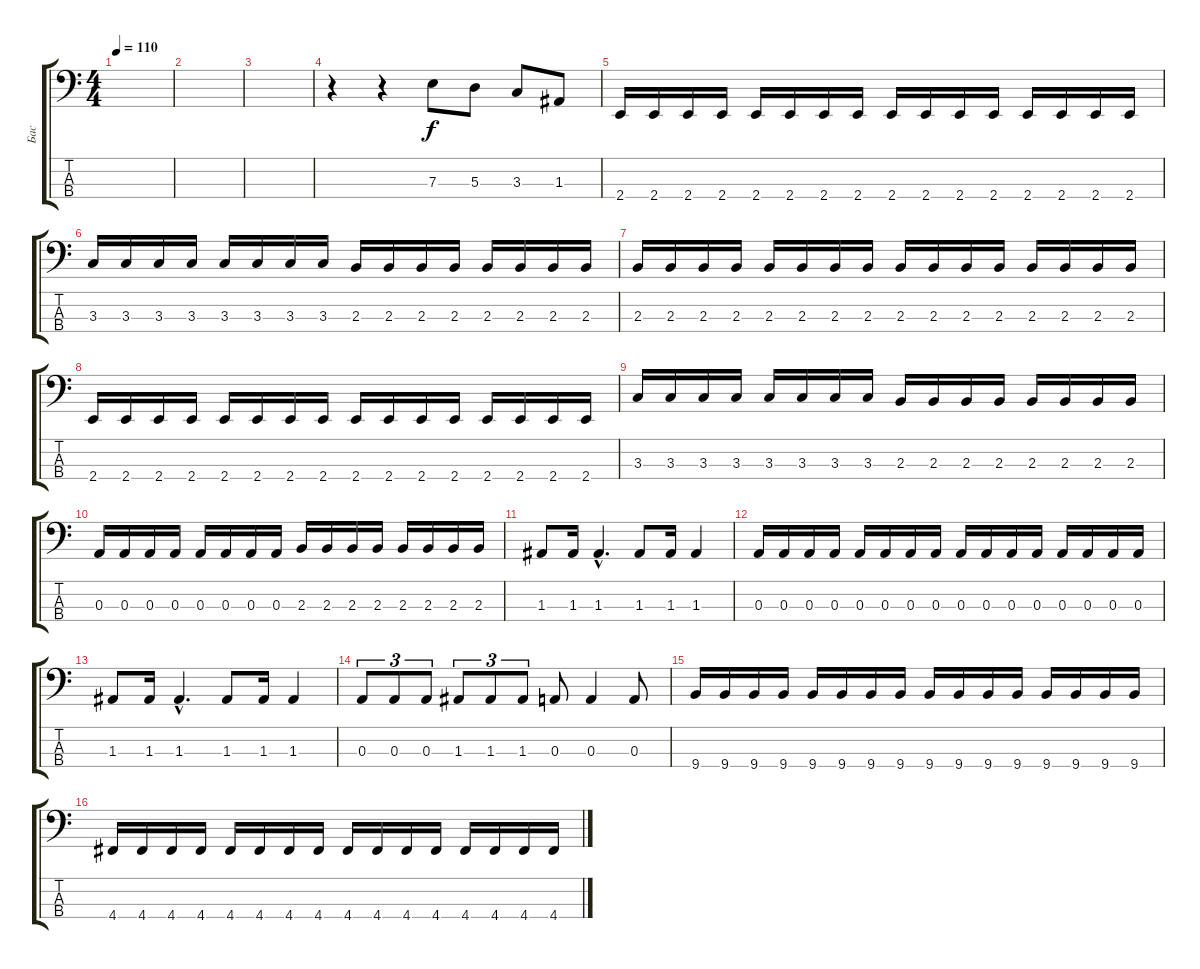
\track ("Бас" "Бас") {instrument electricbasspick}
\staff {score tabs}
\tuning (G2 D2 A1 D1) {hide}
\ts (4 4)
\tempo 110
\clef f4
\ks c
|
|
|
r.4 r.4 7.3.8 5.3.8 3.3.8 1.3.8 |
2.4.16 2.4.16 2.4.16 2.4.16 2.4.16 2.4.16 2.4.16 2.4.16 2.4.16 2.4.16 2.4.16 2.4.16 2.4.16 2.4.16 2.4.16 2.4.16 |
3.3.16 3.3.16 3.3.16 3.3.16 3.3.16 3.3.16 3.3.16 3.3.16 2.3.16 2.3.16 2.3.16 2.3.16 2.3.16 2.3.16 2.3.16 2.3.16 |
2.3.16 2.3.16 2.3.16 2.3.16 2.3.16 2.3.16 2.3.16 2.3.16 2.3.16 2.3.16 2.3.16 2.3.16 2.3.16 2.3.16 2.3.16 2.3.16 |
2.4.16 2.4.16 2.4.16 2.4.16 2.4.16 2.4.16 2.4.16 2.4.16 2.4.16 2.4.16 2.4.16 2.4.16 2.4.16 2.4.16 2.4.16 2.4.16 |
3.3.16 3.3.16 3.3.16 3.3.16 3.3.16 3.3.16 3.3.16 3.3.16 2.3.16 2.3.16 2.3.16 2.3.16 2.3.16 2.3.16 2.3.16 2.3.16 |
0.3.16 0.3.16 0.3.16 0.3.16 0.3.16 0.3.16 0.3.16 0.3.16 2.3.16 2.3.16 2.3.16 2.3.16 2.3.16 2.3.16 2.3.16 2.3.16 |
1.3.8 1.3.16 1.3{hac}.4{d} 1.3.8 1.3.16 1.3.4 |
0.3.16 0.3.16 0.3.16 0.3.16 0.3.16 0.3.16 0.3.16 0.3.16 0.3.16 0.3.16 0.3.16 0.3.16 0.3.16 0.3.16 0.3.16 0.3.16 |
1.3.8 1.3.16 1.3{hac}.4{d} 1.3.8 1.3.16 1.3.4 |
0.3.8{tu (3 2)} 0.3.8{tu (3 2)} 0.3.8{tu (3 2)} 1.3.8{tu (3 2)} 1.3.8{tu (3 2)} 1.3.8{tu (3 2)} 0.3.8 0.3.4 0.3.8 |
9.4.16 9.4.16 9.4.16 9.4.16 9.4.16 9.4.16 9.4.16 9.4.16 9.4.16 9.4.16 9.4.16 9.4.16 9.4.16 9.4.16 9.4.16 9.4.16 |
4.4.16 4.4.16 4.4.16 4.4.16 4.4.16 4.4.16 4.4.16 4.4.16 4.4.16 4.4.16 4.4.16 4.4.16 4.4.16 4.4.16 4.4.16 4.4.16
